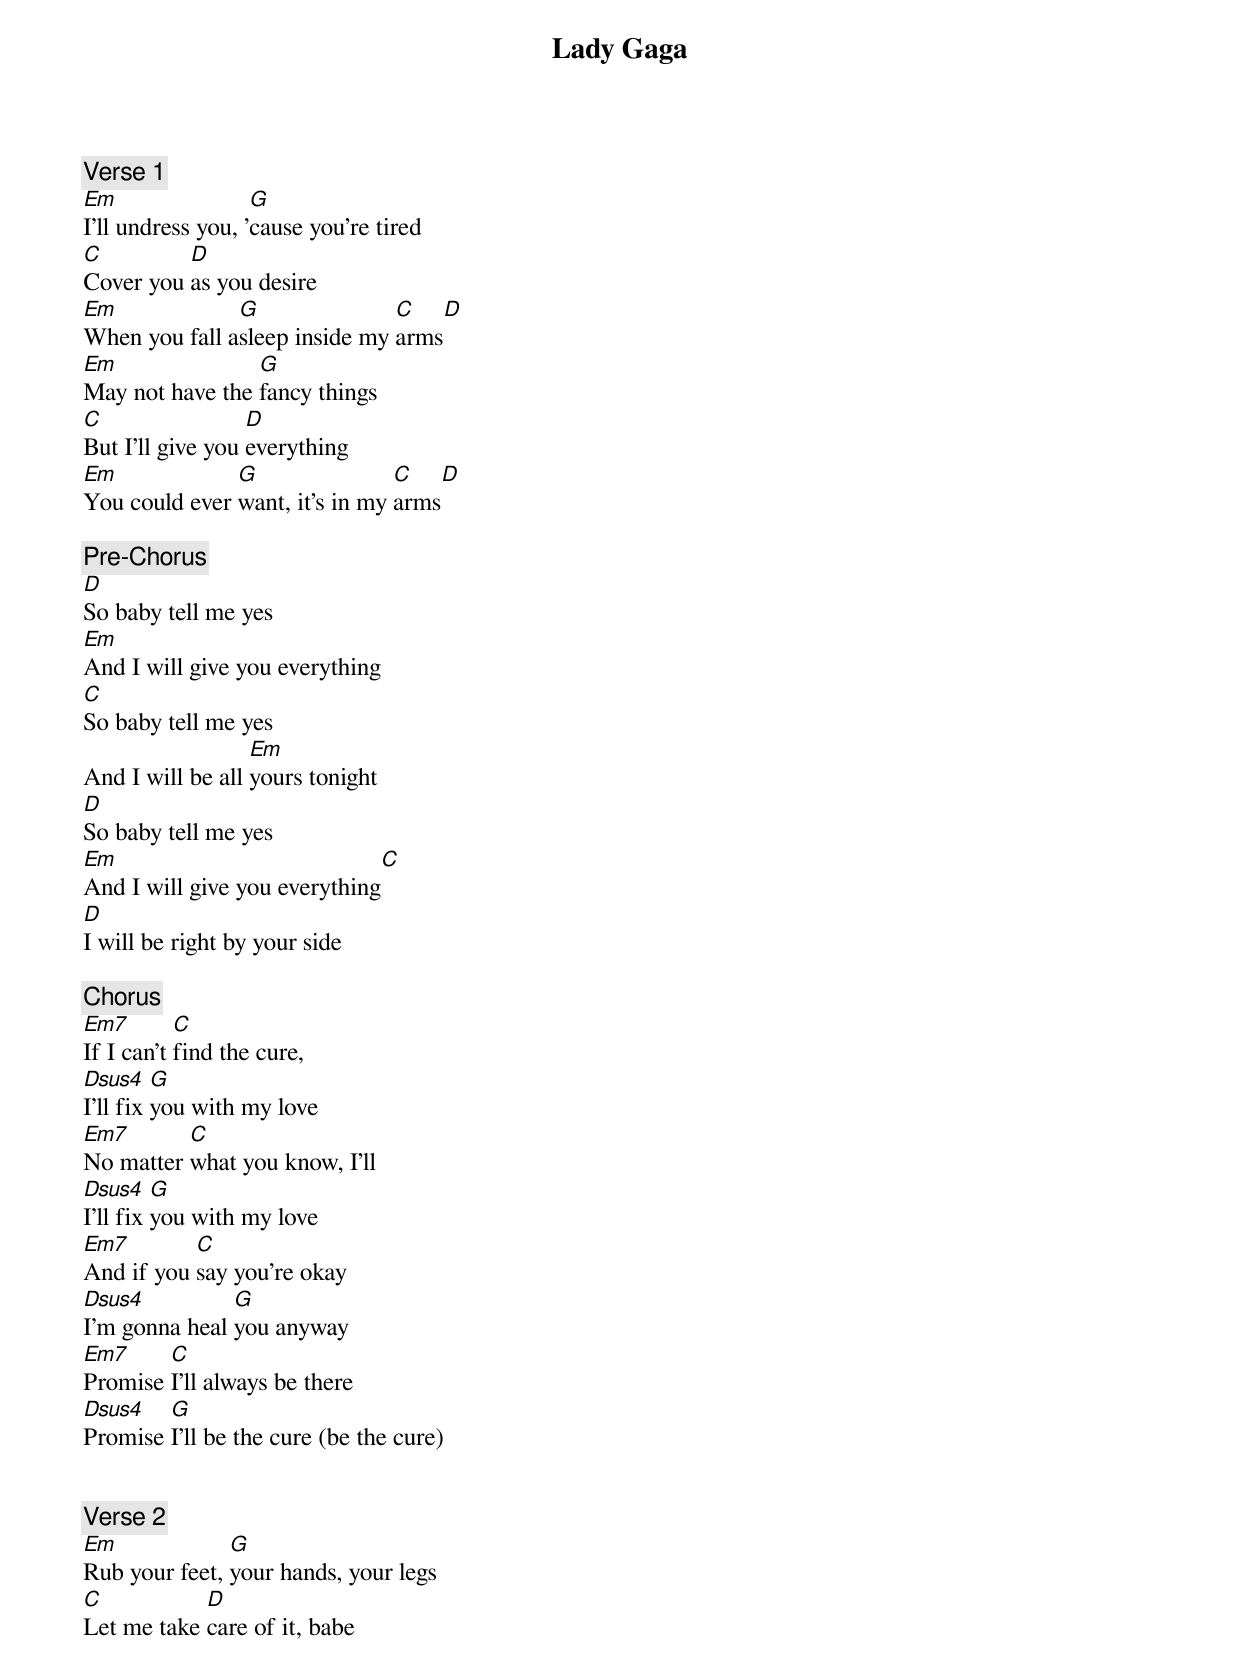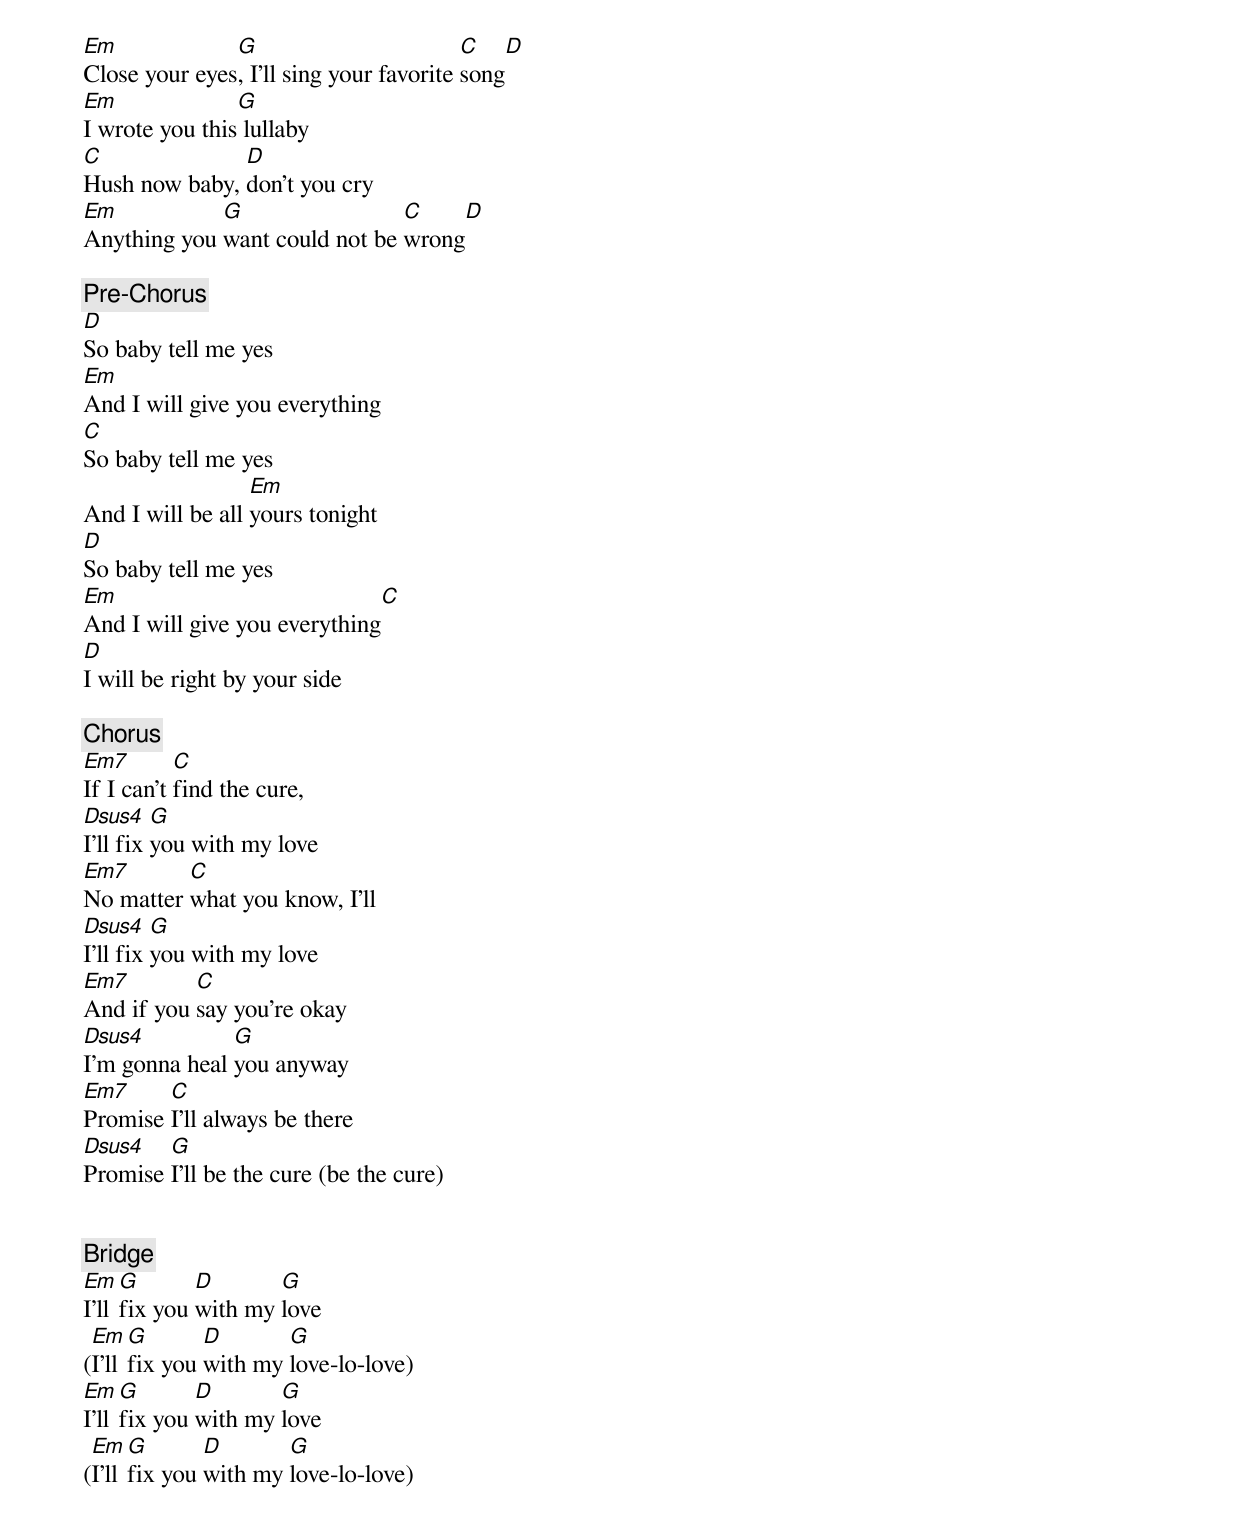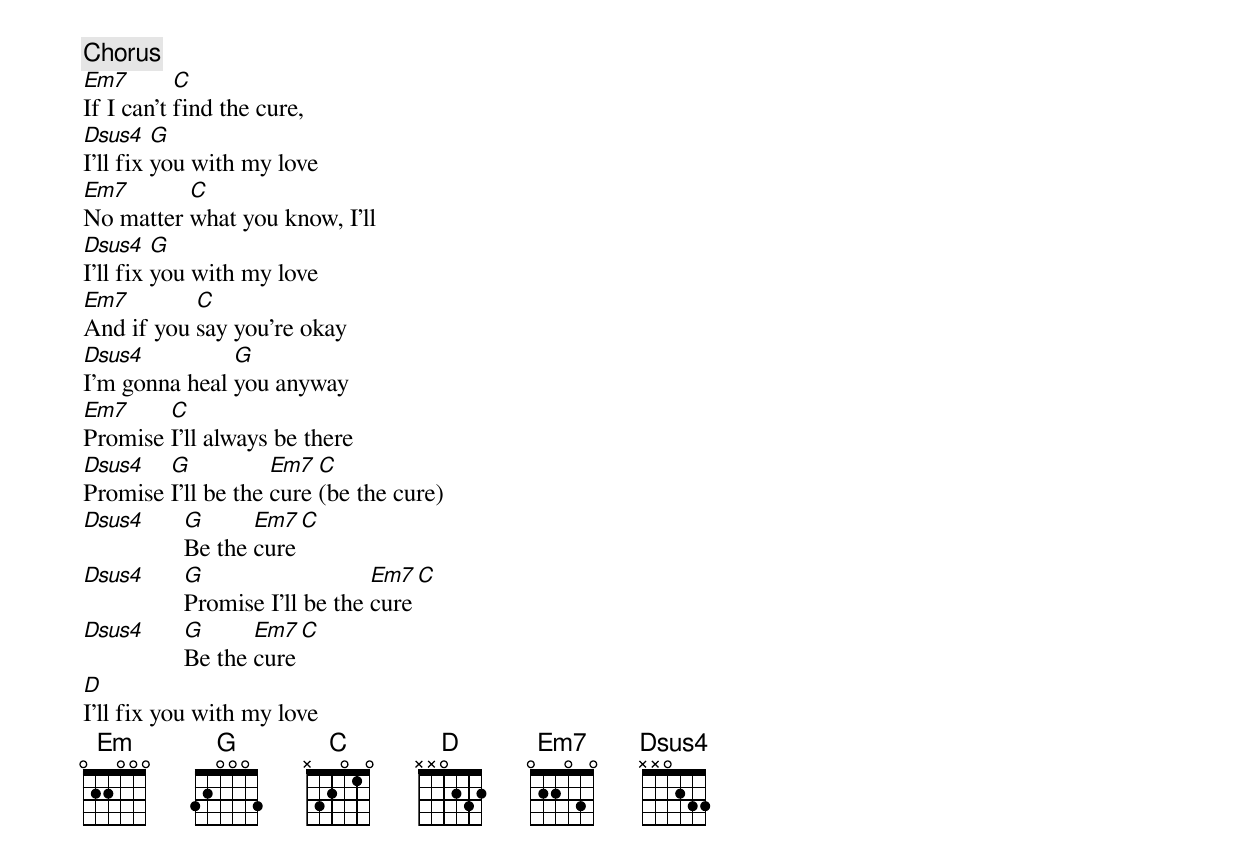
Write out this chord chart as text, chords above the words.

Lady Gaga


[Verse 1]
Em                 G
I'll undress you, 'cause you're tired
C         D
Cover you as you desire
Em             G               C   D
When you fall asleep inside my arms
Em               G
May not have the fancy things
C                 D
But I'll give you everything
Em             G                C   D
You could ever want, it's in my arms

[Pre-Chorus]
D
So baby tell me yes
Em
And I will give you everything
C
So baby tell me yes
                  Em
And I will be all yours tonight
D
So baby tell me yes
Em                            C
And I will give you everything
D
I will be right by your side

[Chorus]
Em7        C
If I can't find the cure,
Dsus4    G
I'll fix you with my love
Em7       C
No matter what you know, I'll
Dsus4    G
I'll fix you with my love
Em7        C
And if you say you're okay
Dsus4          G
I'm gonna heal you anyway
Em7     C
Promise I'll always be there
Dsus4   G
Promise I'll be the cure (be the cure)


[Verse 2]
Em             G
Rub your feet, your hands, your legs
C           D
Let me take care of it, babe
Em             G                         C   D
Close your eyes, I'll sing your favorite song
Em              G
I wrote you this lullaby
C              D
Hush now baby, don't you cry
Em           G                 C    D
Anything you want could not be wrong

[Pre-Chorus]
D
So baby tell me yes
Em
And I will give you everything
C
So baby tell me yes
                  Em
And I will be all yours tonight
D
So baby tell me yes
Em                            C
And I will give you everything
D
I will be right by your side

[Chorus]
Em7        C
If I can't find the cure,
Dsus4    G
I'll fix you with my love
Em7       C
No matter what you know, I'll
Dsus4    G
I'll fix you with my love
Em7        C
And if you say you're okay
Dsus4          G
I'm gonna heal you anyway
Em7     C
Promise I'll always be there
Dsus4   G
Promise I'll be the cure (be the cure)


[Bridge]
Em   G       D       G
I'll fix you with my love
 Em   G       D       G
(I'll fix you with my love-lo-love)
Em   G       D       G
I'll fix you with my love
 Em   G       D       G
(I'll fix you with my love-lo-love)

[Chorus]
Em7        C
If I can't find the cure,
Dsus4    G
I'll fix you with my love
Em7       C
No matter what you know, I'll
Dsus4    G
I'll fix you with my love
Em7        C
And if you say you're okay
Dsus4          G
I'm gonna heal you anyway
Em7     C
Promise I'll always be there
Dsus4   G           Em7  C
Promise I'll be the cure (be the cure)
Dsus4 G      Em7   C
      Be the cure
Dsus4 G                   Em7  C
      Promise I'll be the cure
Dsus4 G      Em7  C
      Be the cure
D
I'll fix you with my love
